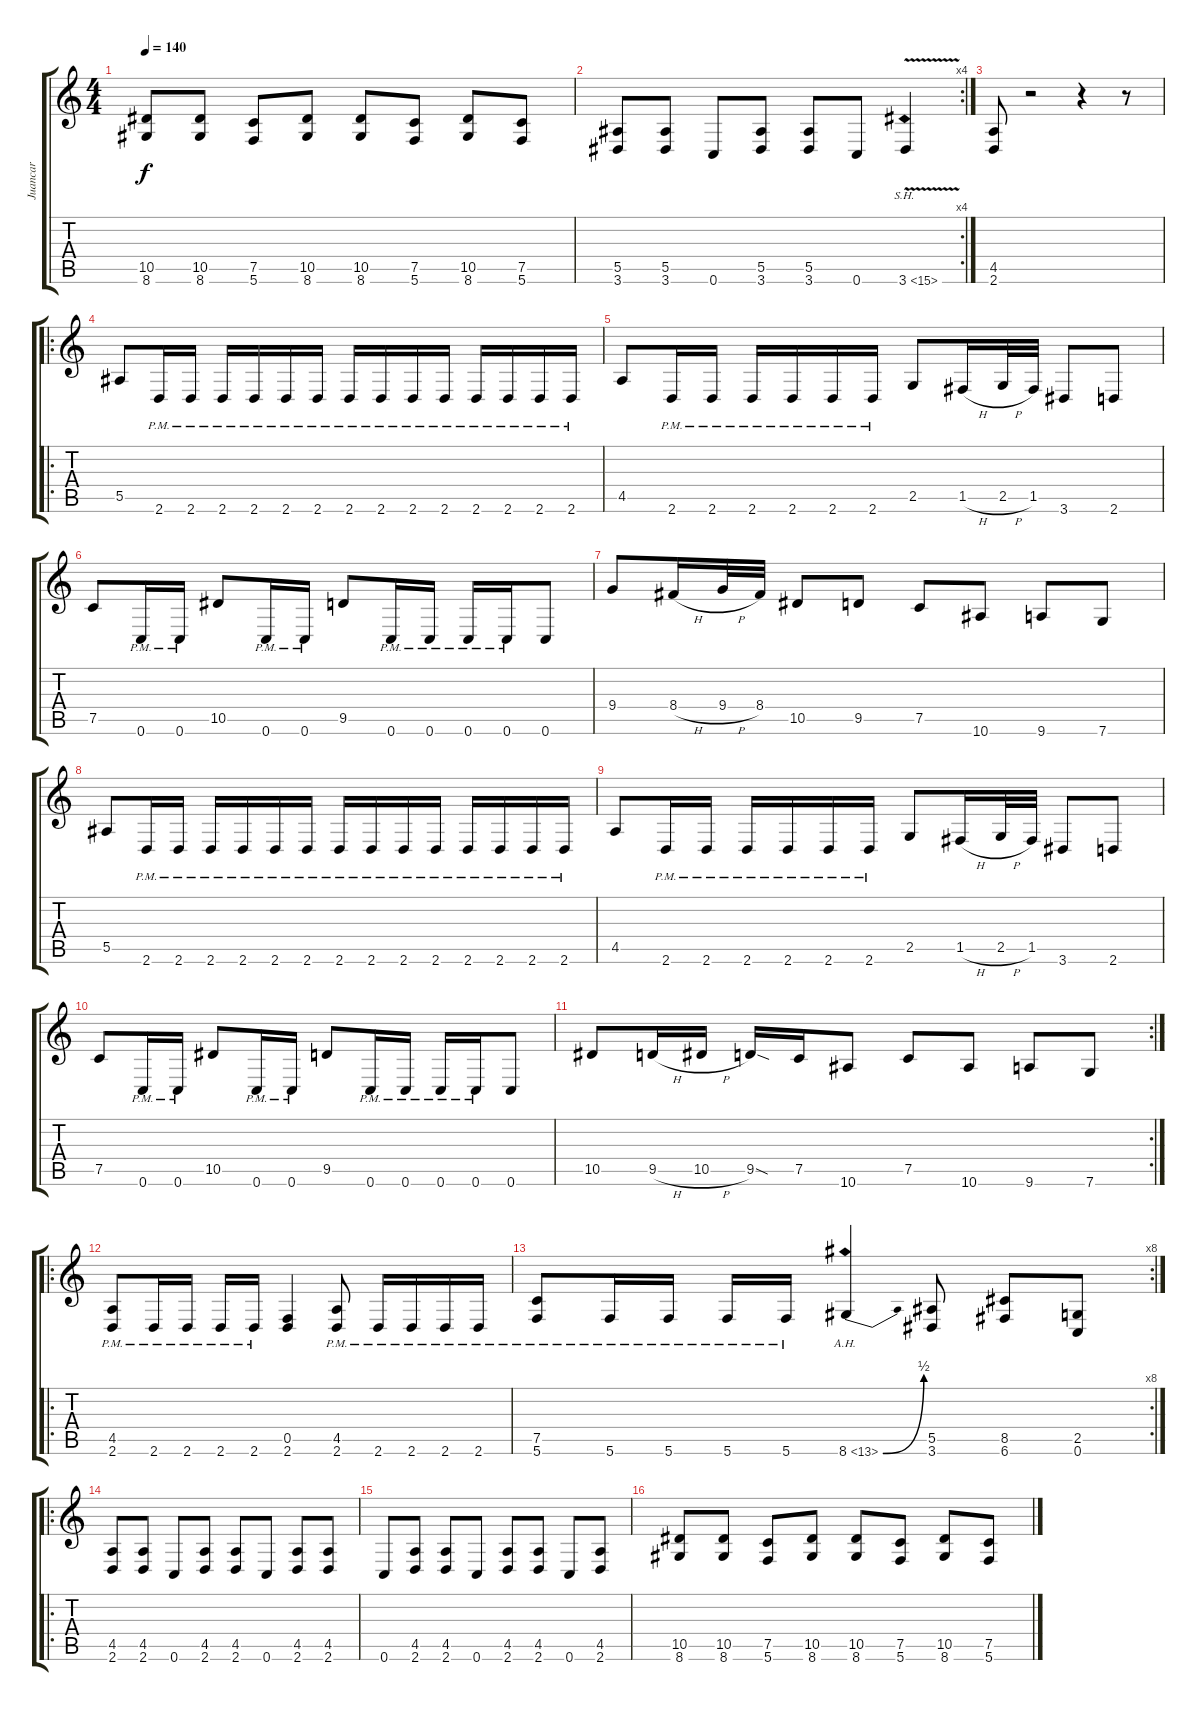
\track ("Juancar" "Juancar") {instrument distortionguitar}
\staff {score tabs}
\tuning (C4 G3 Eb3 Bb2 F2 C2) {hide}
\ts (4 4)
\tempo 140
\clef g2
\ks c
(10.5 8.6).8{dy f} (10.5 8.6).8 (7.5 5.6).8 (10.5 8.6).8 (10.5 8.6).8 (7.5 5.6).8 (10.5 8.6).8 (7.5 5.6).8 |
\rc 4
(5.5 3.6).8 (5.5 3.6).8 0.6.8 (5.5 3.6).8 (5.5 3.6).8 0.6.8 3.6{sh 12 v}.4 |
(4.5 2.6).8 r.2 r.4 r.8 |
\ro
5.5.8 2.6{pm}.16 2.6{pm}.16 2.6{pm}.16 2.6{pm}.16 2.6{pm}.16 2.6{pm}.16 2.6{pm}.16 2.6{pm}.16 2.6{pm}.16 2.6{pm}.16 2.6{pm}.16 2.6{pm}.16 2.6{pm}.16 2.6{pm}.16 |
4.5.8 2.6{pm}.16 2.6{pm}.16 2.6{pm}.16 2.6{pm}.16 2.6{pm}.16 2.6{pm}.16 2.5.8 1.5{h}.16 2.5{h}.32 1.5.32 3.6.8 2.6.8 |
7.5.8 0.6{pm}.16 0.6{pm}.16 10.5.8 0.6{pm}.16 0.6{pm}.16 9.5.8 0.6{pm}.16 0.6{pm}.16 0.6{pm}.16 0.6{pm}.16 0.6.8 |
9.4.8 8.4{h}.16 9.4{h}.32 8.4.32 10.5.8 9.5.8 7.5.8 10.6.8 9.6.8 7.6.8 |
5.5.8 2.6{pm}.16 2.6{pm}.16 2.6{pm}.16 2.6{pm}.16 2.6{pm}.16 2.6{pm}.16 2.6{pm}.16 2.6{pm}.16 2.6{pm}.16 2.6{pm}.16 2.6{pm}.16 2.6{pm}.16 2.6{pm}.16 2.6{pm}.16 |
4.5.8 2.6{pm}.16 2.6{pm}.16 2.6{pm}.16 2.6{pm}.16 2.6{pm}.16 2.6{pm}.16 2.5.8 1.5{h}.16 2.5{h}.32 1.5.32 3.6.8 2.6.8 |
7.5.8 0.6{pm}.16 0.6{pm}.16 10.5.8 0.6{pm}.16 0.6{pm}.16 9.5.8 0.6{pm}.16 0.6{pm}.16 0.6{pm}.16 0.6{pm}.16 0.6.8 |
\rc 2
10.5.8 9.5{h}.16 10.5{h}.16 9.5{sod}.16 7.5.16 10.6.8 7.5.8 10.6.8 9.6.8 7.6.8 |
\ro
(4.5{pm} 2.6{pm}).8 2.6{pm}.16 2.6{pm}.16 2.6{pm}.16 2.6{pm}.16 (0.5 2.6).4 (4.5{pm} 2.6{pm}).8 2.6{pm}.16 2.6{pm}.16 2.6{pm}.16 2.6{pm}.16 |
\rc 8
(7.5{pm} 5.6{pm}).8 5.6{pm}.16 5.6{pm}.16 5.6{pm}.16 5.6{pm}.16 8.6{be (bend 0 0 60 2) ah 5}.4 (5.5 3.6).8 (8.5 6.6).8 (2.5 0.6).8 |
\ro
(4.5 2.6).8 (4.5 2.6).8 0.6.8 (4.5 2.6).8 (4.5 2.6).8 0.6.8 (4.5 2.6).8 (4.5 2.6).8 |
0.6.8 (4.5 2.6).8 (4.5 2.6).8 0.6.8 (4.5 2.6).8 (4.5 2.6).8 0.6.8 (4.5 2.6).8 |
(10.5 8.6).8 (10.5 8.6).8 (7.5 5.6).8 (10.5 8.6).8 (10.5 8.6).8 (7.5 5.6).8 (10.5 8.6).8 (7.5 5.6).8
